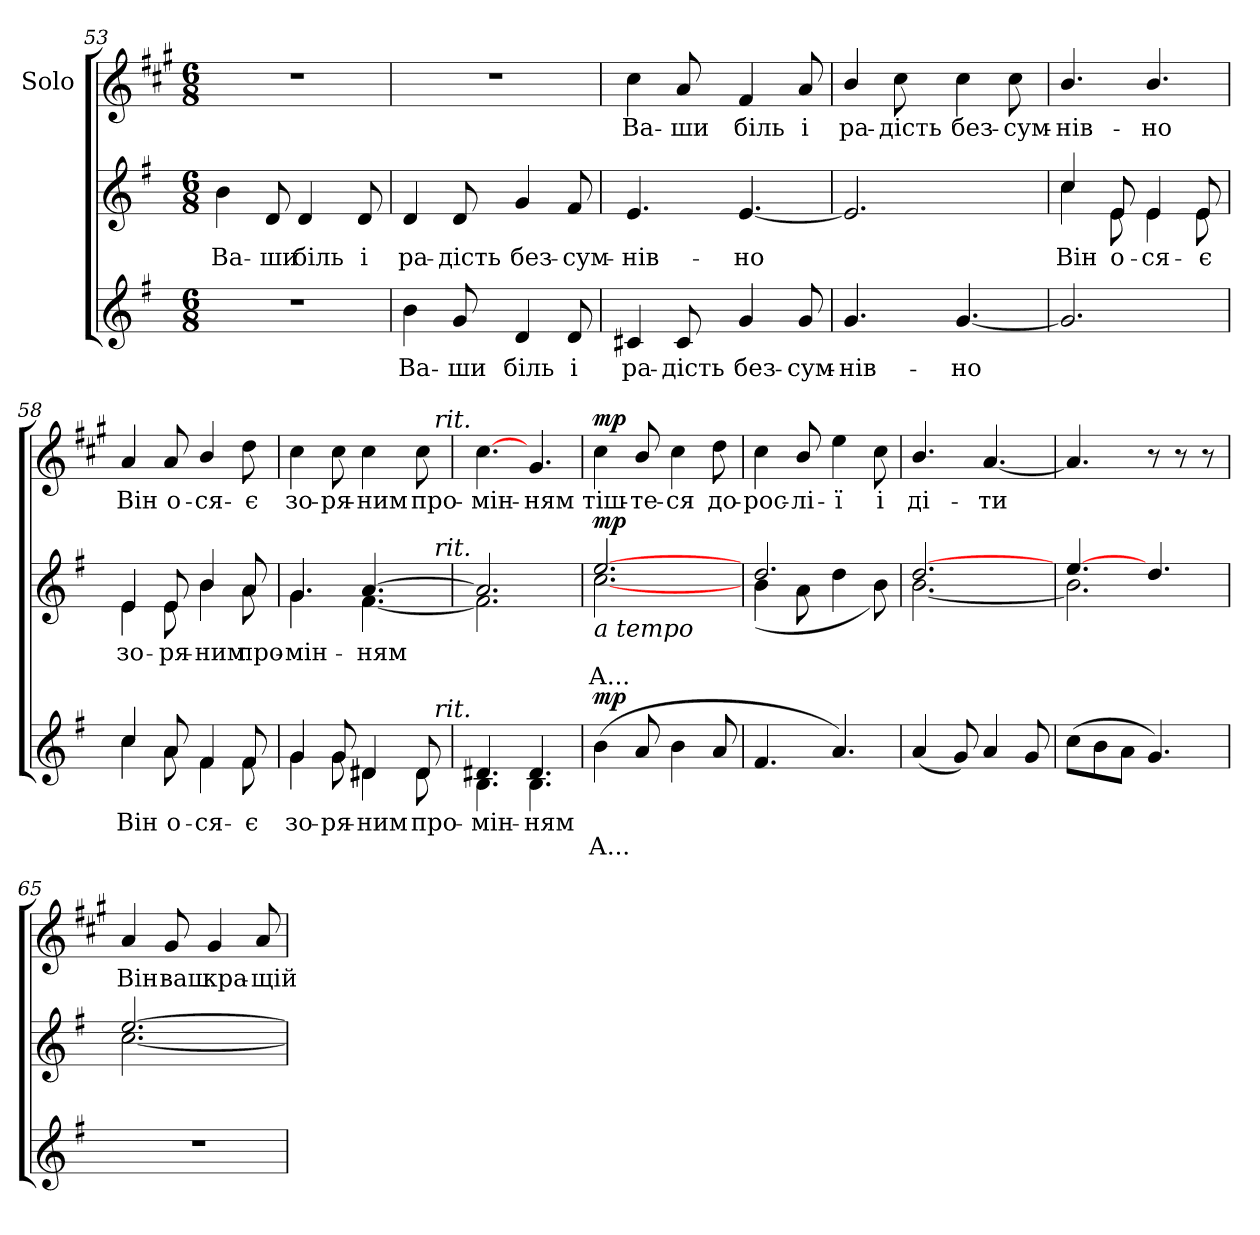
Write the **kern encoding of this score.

**kern	**text	**text	**dynam	**kern	**text	**text	**dynam	**kern	**text	**dynam
*part3	*part3	*part3	*part3	*part2	*part2	*part2	*part2	*part1	*part1	*part1
*staff3	*staff3	*staff3	*staff3	*staff2	*staff2	*staff2	*staff2	*staff1	*staff1	*staff1
*	*	*	*	*	*	*	*	*I"Solo	*	*
!!LO:LB:g=z
*clefG2	*	*	*	*clefG2	*	*	*	*clefG2	*	*
*	*	*	*	*	*	*	*	*ITrd1c2	*	*
*k[f#]	*	*	*	*k[f#]	*	*	*	*k[f#]	*	*
*e:	*	*	*	*e:	*	*	*	*e:	*	*
*M6/8	*	*	*	*M6/8	*	*	*	*M6/8	*	*
=53	=53	=53	=53	=53	=53	=53	=53	=53	=53	=53
!	!	!	!	!	!LO:LY:b	!	!	!	!	!
2.r	.	.	.	4b\	Ва-	.	.	2.r	.	.
!	!	!	!	!	!LO:LY:b	!	!	!	!	!
.	.	.	.	8d/	-ши	.	.	.	.	.
!	!	!	!	!	!LO:LY:b	!	!	!	!	!
.	.	.	.	4d/	біль	.	.	.	.	.
!	!	!	!	!	!LO:LY:b	!	!	!	!	!
.	.	.	.	8d/	і	.	.	.	.	.
=54	=54	=54	=54	=54	=54	=54	=54	=54	=54	=54
!	!LO:LY:b	!	!	!	!	!	!	!	!	!
!	!	!	!	!	!LO:LY:b	!	!	!	!	!
4b\	Ва-	.	.	4d/	ра-	.	.	2.r	.	.
!	!LO:LY:b	!	!	!	!	!	!	!	!	!
!	!	!	!	!	!LO:LY:b	!	!	!	!	!
8g/	-ши	.	.	8d/	-дість	.	.	.	.	.
!	!LO:LY:b	!	!	!	!	!	!	!	!	!
!	!	!	!	!	!LO:LY:b	!	!	!	!	!
4d/	біль	.	.	4g/	без-	.	.	.	.	.
!	!LO:LY:b	!	!	!	!	!	!	!	!	!
!	!	!	!	!	!LO:LY:b	!	!	!	!	!
8d/	і	.	.	8f#/	-сум-	.	.	.	.	.
=55	=55	=55	=55	=55	=55	=55	=55	=55	=55	=55
!	!LO:LY:b	!	!	!	!	!	!	!	!	!
!	!	!	!	!	!LO:LY:b	!	!	!	!	!
!	!	!	!	!	!	!	!	!	!LO:LY:b	!
4c#X/	ра-	.	.	4.e/	-нів-	.	.	4b\	Ва-	.
!	!LO:LY:b	!	!	!	!	!	!	!	!	!
!	!	!	!	!	!	!	!	!	!LO:LY:b	!
8c#/	-дість	.	.	.	.	.	.	8g/	-ши	.
!	!LO:LY:b	!	!	!	!	!	!	!	!	!
!	!	!	!	!	!LO:LY:b	!	!	!	!	!
!	!	!	!	!	!	!	!	!	!LO:LY:b	!
4g/	без-	.	.	[4.e/	-но	.	.	4e/	біль	.
!	!LO:LY:b	!	!	!	!	!	!	!	!	!
!	!	!	!	!	!	!	!	!	!LO:LY:b	!
8g/	-сум-	.	.	.	.	.	.	8g/	і	.
=56	=56	=56	=56	=56	=56	=56	=56	=56	=56	=56
!	!LO:LY:b	!	!	!	!	!	!	!	!	!
!	!	!	!	!	!	!	!	!	!LO:LY:b	!
4.g/	-нів-	.	.	2.e/]	.	.	.	4a/	ра-	.
!	!	!	!	!	!	!	!	!	!LO:LY:b	!
.	.	.	.	.	.	.	.	8b\	-дість	.
!	!LO:LY:b	!	!	!	!	!	!	!	!	!
!	!	!	!	!	!	!	!	!	!LO:LY:b	!
[4.g/	-но	.	.	.	.	.	.	4b\	без-	.
!	!	!	!	!	!	!	!	!	!LO:LY:b	!
.	.	.	.	.	.	.	.	8b\	-сум-	.
=57	=57	=57	=57	=57	=57	=57	=57	=57	=57	=57
!	!	!	!	!	!LO:LY:b	!	!	!	!	!
*	*	*	*	*^	*	*	*	*	*	*
!	!	!	!	!	!	!	!	!	!	!LO:LY:b	!
2.g/]	.	.	.	4cc/	4cc\	Він	.	.	4.a/	-нів-	.
!	!	!	!	!	!	!LO:LY:b	!	!	!	!	!
.	.	.	.	8e/	8e\	о-	.	.	.	.	.
!	!	!	!	!	!	!LO:LY:b	!	!	!	!	!
!	!	!	!	!	!	!	!	!	!	!LO:LY:b	!
.	.	.	.	4e/	4e\	-ся-	.	.	4.a/	-но	.
!	!	!	!	!	!	!LO:LY:b	!	!	!	!	!
.	.	.	.	8e/	8e\	-є	.	.	.	.	.
=58	=58	=58	=58	=58	=58	=58	=58	=58	=58	=58	=58
!	!LO:LY:b	!	!	!	!	!	!	!	!	!	!
*^	*	*	*	*	*	*	*	*	*	*	*
!	!	!	!	!	!	!	!LO:LY:b	!	!	!	!	!
!	!	!	!	!	!	!	!	!	!	!	!LO:LY:b	!
4cc/	4cc\	Він	.	.	4e/	4e\	зо-	.	.	4g/	Він	.
!	!	!LO:LY:b	!	!	!	!	!	!	!	!	!	!
!	!	!	!	!	!	!	!LO:LY:b	!	!	!	!	!
!	!	!	!	!	!	!	!	!	!	!	!LO:LY:b	!
8a/	8a\	о-	.	.	8e/	8e\	-ря-	.	.	8g/	о-	.
!	!	!LO:LY:b	!	!	!	!	!	!	!	!	!	!
!	!	!	!	!	!	!	!LO:LY:b	!	!	!	!	!
!	!	!	!	!	!	!	!	!	!	!	!LO:LY:b	!
4f#/	4f#\	-ся-	.	.	4b/	4b\	-ним	.	.	4a/	-ся-	.
!	!	!LO:LY:b	!	!	!	!	!	!	!	!	!	!
!	!	!	!	!	!	!	!LO:LY:b	!	!	!	!	!
!	!	!	!	!	!	!	!	!	!	!	!LO:LY:b	!
8f#/	8f#\	-є	.	.	8a/	8a\	про-	.	.	8cc\	-є	.
*v	*v	*	*	*	*	*	*	*	*	*	*	*
*	*	*	*	*v	*v	*	*	*	*	*	*
!!LO:PB:g=z
=59	=59	=59	=59	=59	=59	=59	=59	=59	=59	=59
*^	*	*	*	*^	*	*	*	*	*	*
!	!	!LO:LY:b	!	!	!	!	!	!	!	!	!	!
*	*	*	*	*	*v	*v	*	*	*	*	*	*
*	*	*	*	*	*^	*	*	*	*	*	*
!	!	!	!	!	!	!	!LO:LY:b	!	!	!	!	!
!	!	!	!	!	!	!	!	!	!	!	!LO:LY:b	!
*	*^	*	*	*	*	*^	*	*	*	*^	*	*
4g/	4g\	2ryy	зо-	.	.	4.g/	4.g\	2ryy	-мін-	.	.	4b\	2ryy	зо-	.
!	!	!	!LO:LY:b	!	!	!	!	!	!	!	!	!	!	!	!
!	!	!	!	!	!	!	!	!	!	!	!	!	!	!LO:LY:b	!
8g/	8g\	.	-ря-	.	.	.	.	.	.	.	.	8b\	.	-ря-	.
!	!	!	!LO:LY:b	!	!	!	!	!	!	!	!	!	!	!	!
!	!	!	!	!	!	!	!	!	!LO:LY:b	!	!	!	!	!	!
!	!	!	!	!	!	!	!	!	!	!	!	!	!	!LO:LY:b	!
4d#X/	4d#X\	.	-ним	.	.	[>4.a/	[<4.f#\	.	-ням	.	.	4b\	.	-ним	.
.	.	8.ryy	.	.	.	.	.	8.ryy	.	.	.	.	8.ryy	.	.
!	!	!	!LO:LY:b	!	!	!	!	!	!	!	!	!	!	!	!
!	!	!	!	!	!	!	!	!	!	!	!	!	!	!LO:LY:b	!
8d#/	8d#\	.	про-	.	.	.	.	.	.	.	.	8b\	.	про-	.
!	!	!	!	!	!	!	!	!	!	!	!	!	!LO:TX:a:i:t=rit.	!	!
!	!	!	!	!	!	!	!	!LO:TX:a:i:t=rit.	!	!	!	!	!	!	!
!	!	!LO:TX:a:i:t=rit.	!	!	!	!	!	!	!	!	!	!	!	!	!
.	.	16ryy	.	.	.	.	.	16ryy	.	.	.	.	16ryy	.	.
*v	*v	*v	*	*	*	*	*	*	*	*	*	*v	*v	*	*
*	*	*	*	*v	*v	*v	*	*	*	*	*	*
=60	=60	=60	=60	=60	=60	=60	=60	=60	=60	=60
*^	*	*	*	*^	*	*	*	*^	*	*
*	*^	*	*	*	*	*^	*	*	*	*	*	*	*
!	!	!	!LO:LY:b	!	!	!	!	!	!	!	!	!	!	!	!
*	*v	*v	*	*	*	*	*	*	*	*	*	*v	*v	*	*
*	*	*	*	*	*	*v	*v	*	*	*	*	*	*
*	*^	*	*	*	*	*^	*	*	*	*^	*	*
!	!	!	!	!	!	!	!	!	!	!	!	!	!	!LO:LY:b	!
*	*v	*v	*	*	*	*	*	*	*	*	*	*v	*v	*	*
*	*	*	*	*	*	*v	*v	*	*	*	*	*	*
4.d#X/	4.B\	-мін-	.	.	2.a/]	2.f#\]	.	.	.	[4.b\	-мін-	.
!	!	!LO:LY:b	!	!	!	!	!	!	!	!	!	!
!	!	!	!	!	!	!	!	!	!	!	!LO:LY:b	!
4.d#/	4.B\	-ням	.	.	.	.	.	.	.	4.f#/	-ням	.
*v	*v	*	*	*	*	*	*	*	*	*	*	*
=61	=61	=61	=61	=61	=61	=61	=61	=61	=61	=61	=61
*^	*	*	*	*	*	*	*	*	*	*	*
!	!	!	!LO:LY:b	!	!	!	!	!	!	!	!	!
*v	*v	*	*	*	*	*	*	*	*	*	*	*
*^	*	*	*	*	*	*	*	*	*	*	*
!	!	!	!	!	!	!	!	!LO:LY:b	!	!	!	!
*v	*v	*	*	*	*	*	*	*	*	*	*	*
*^	*	*	*	*	*	*	*	*	*	*	*
!	!	!	!	!	!LO:TX:b:i:t=a tempo	!	!	!	!	!	!	!
!	!	!	!	!LO:DY:a	!	!	!	!	!LO:DY:a	!	!LO:LY:b	!LO:DY:a
*v	*v	*	*	*	*	*	*	*	*	*	*	*
(>4b\	.	А...	mp	[>2.ee/	[<2.cc\	.	А...	mp	4b\	тіш-	mp
!	!	!	!	!	!	!	!	!	!	!LO:LY:b	!
8a/	.	.	.	.	.	.	.	.	8a/	-те-	.
!	!	!	!	!	!	!	!	!	!	!LO:LY:b	!
4b\	.	.	.	.	.	.	.	.	4b\	-ся	.
!	!	!	!	!	!	!	!	!	!	!LO:LY:b	!
8a/	.	.	.	.	.	.	.	.	8cc\	до-	.
=62	=62	=62	=62	=62	=62	=62	=62	=62	=62	=62	=62
!	!	!	!	!	!	!	!	!	!	!LO:LY:b	!
4.f#/	.	.	.	2.dd/	(<4b\	.	.	.	4b\	-рос-	.
!	!	!	!	!	!	!	!	!	!	!LO:LY:b	!
.	.	.	.	.	8a\	.	.	.	8a/	-лі-	.
!	!	!	!	!	!	!	!	!	!	!LO:LY:b	!
4.a/)	.	.	.	.	4dd\	.	.	.	4dd\	-ї	.
!	!	!	!	!	!	!	!	!	!	!LO:LY:b	!
.	.	.	.	.	8b\)	.	.	.	8b\	і	.
=63	=63	=63	=63	=63	=63	=63	=63	=63	=63	=63	=63
!	!	!	!	!	!	!	!	!	!	!LO:LY:b	!
(<4a/	.	.	.	[>2.dd/	[<2.b\	.	.	.	4.a/	ді-	.
8g/)	.	.	.	.	.	.	.	.	.	.	.
!	!	!	!	!	!	!	!	!	!	!LO:LY:b	!
4a/	.	.	.	.	.	.	.	.	[4.g/	-ти	.
8g/	.	.	.	.	.	.	.	.	.	.	.
=64	=64	=64	=64	=64	=64	=64	=64	=64	=64	=64	=64
(>8cc\L	.	.	.	[>4.ee/	2.b\]	.	.	.	4.g/]	.	.
8b\	.	.	.	.	.	.	.	.	.	.	.
8a\J	.	.	.	.	.	.	.	.	.	.	.
4.g/)	.	.	.	4.dd/	.	.	.	.	8r	.	.
.	.	.	.	.	.	.	.	.	8r	.	.
.	.	.	.	.	.	.	.	.	8r	.	.
!!LO:LB:g=z
=65	=65	=65	=65	=65	=65	=65	=65	=65	=65	=65	=65
!	!	!	!	!	!	!	!	!	!	!LO:LY:b	!
2.r	.	.	.	[>2.ee/	[<2.cc\	.	.	.	4g/	Він	.
!	!	!	!	!	!	!	!	!	!	!LO:LY:b	!
.	.	.	.	.	.	.	.	.	8f#/	ваш	.
!	!	!	!	!	!	!	!	!	!	!LO:LY:b	!
.	.	.	.	.	.	.	.	.	4f#/	кра-	.
!	!	!	!	!	!	!	!	!	!	!LO:LY:b	!
.	.	.	.	.	.	.	.	.	8g/	-щій	.
*	*	*	*	*v	*v	*	*	*	*	*	*
=	=	=	=	=	=	=	=	=	=	=
*-	*-	*-	*-	*-	*-	*-	*-	*-	*-	*-
